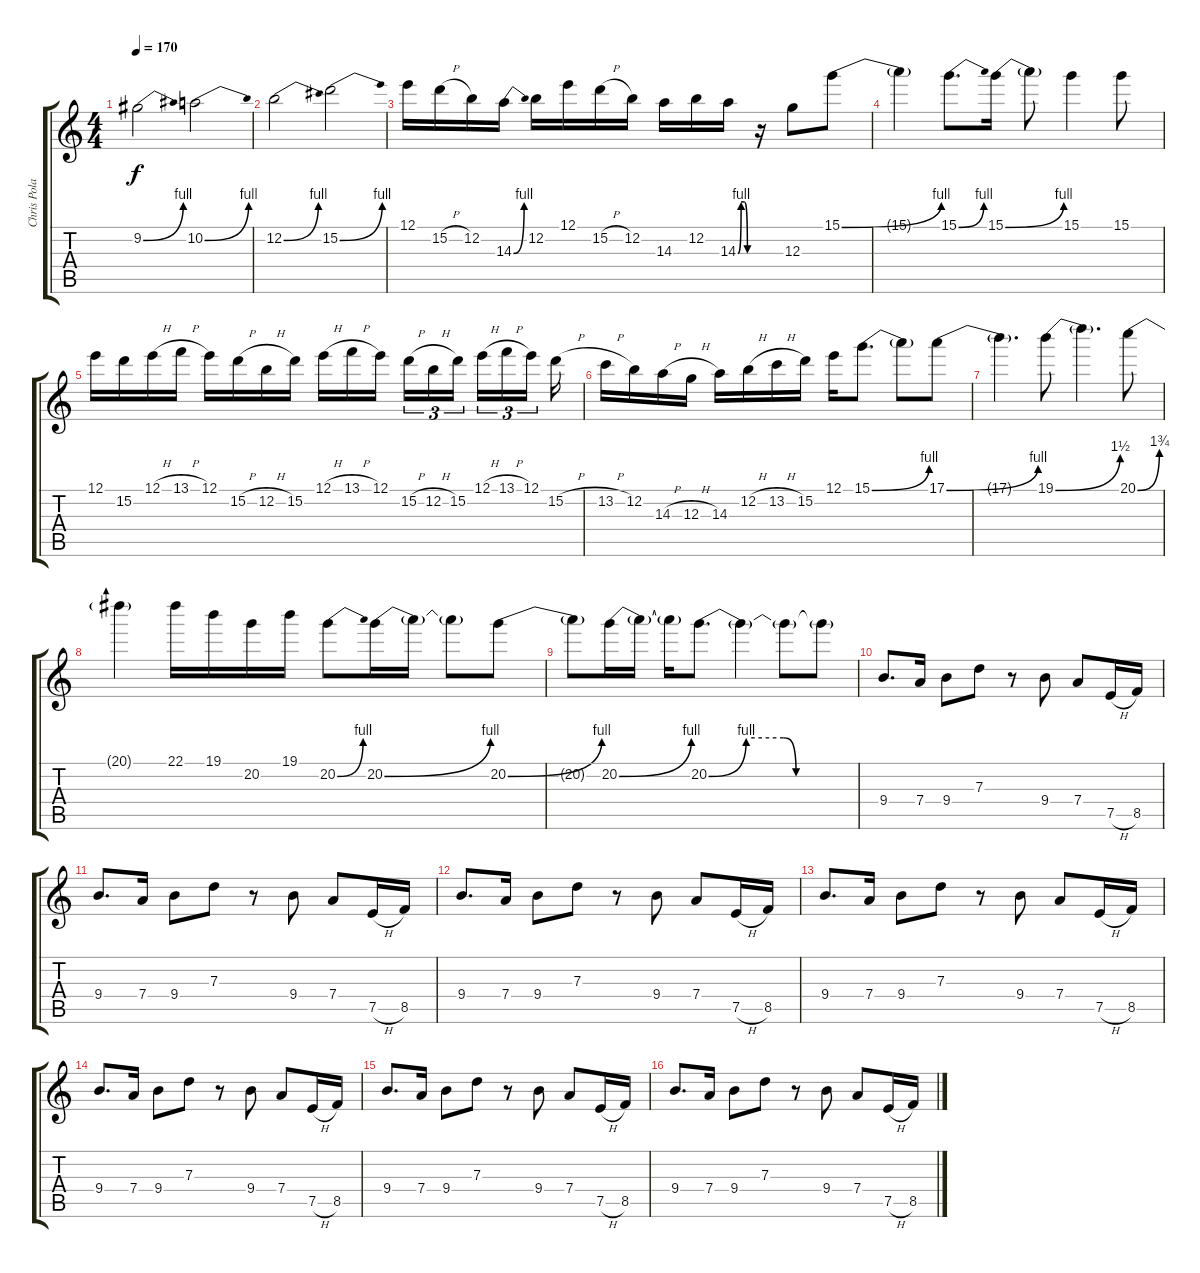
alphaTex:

\track ("Chris Poland" "Chris Pola") {instrument distortionguitar}
\staff {score tabs}
\tuning (E4 B3 G3 D3 A2 E2) {hide}
\ts (4 4)
\tempo 170
\clef g2
\ks c
9.2{be (bend 0 0 60 4)}.2{dy f volume 12} 10.2{be (bend 0 0 60 4)}.2 |
12.2{be (bend 0 0 60 4)}.2 15.2{be (bend 0 0 60 4)}.2 |
12.1.16 15.2{h}.16 12.2.16 14.3{be (bend 0 0 60 4)}.16 12.2.16 12.1.16 15.2{h}.16 12.2.16 14.3.16 12.2.16 14.3{be (custom 0 0 15 4 30 4 45 0 60 0)}.16 r.16 12.3.8 15.1{be (bend 0 0 60 4)}.8 |
15.1{t}.4 15.1{be (bend 0 0 60 4)}.8{d} 15.1{be (bend 0 0 60 4)}.16 15.1{t}.8 15.1.4 15.1.8 |
12.1.16 15.2.16 12.1{h}.16 13.1{h}.16 12.1.16 15.2{h}.16 12.2{h}.16 15.2.16 12.1{h}.16 13.1{h}.16 12.1.16{beam splitsecondary} 15.2{h}.16{tu (3 2)} 12.2{h}.16{tu (3 2)} 15.2.16{tu (3 2) beam splitsecondary} 12.1{h}.16{tu (3 2)} 13.1{h}.16{tu (3 2)} 12.1.16{tu (3 2) beam splitsecondary} 15.2{h}.16 |
13.2{h}.16 12.2.16 14.3{h}.16 12.3{h}.16 14.3.16 12.2{h}.16 13.2{h}.16 15.2.16 12.1.16 15.1{be (bend 0 0 60 4)}.8{d} 15.1{t}.8 17.1{be (bend 0 0 60 4)}.8 |
17.1{t}.4{d} 19.1{be (bend 0 0 60 6)}.8 19.1{t}.4{d} 20.1{be (bend 0 0 60 7)}.8 |
20.1{t}.4 22.1.16 19.1.16 20.2.16 19.1.16 20.2{be (bend 0 0 60 4)}.8 20.2{be (bend 0 0 60 4)}.16 20.2{t}.16 20.2{t}.8 20.2{be (bend 0 0 60 4)}.8 |
20.2{t}.8 20.2{be (bend 0 0 60 4)}.16 20.2{t}.16 20.2{t}.16 20.2{be (custom 0 0 15 4 30 4 35 0 45 0 55 0 60 0)}.8{d} 20.2{t}.4 20.2{t}.8 20.2{t}.8 |
9.4.8{d volume 10} 7.4.16 9.4.8 7.3.8 r.8 9.4.8 7.4.8 7.5{h}.16 8.5.16 |
9.4.8{d} 7.4.16 9.4.8 7.3.8 r.8 9.4.8 7.4.8 7.5{h}.16 8.5.16 |
9.4.8{d} 7.4.16 9.4.8 7.3.8 r.8 9.4.8 7.4.8 7.5{h}.16 8.5.16 |
9.4.8{d} 7.4.16 9.4.8 7.3.8 r.8 9.4.8 7.4.8 7.5{h}.16 8.5.16 |
9.4.8{d} 7.4.16 9.4.8 7.3.8 r.8 9.4.8 7.4.8 7.5{h}.16 8.5.16 |
9.4.8{d} 7.4.16 9.4.8 7.3.8 r.8 9.4.8 7.4.8 7.5{h}.16 8.5.16 |
9.4.8{d} 7.4.16 9.4.8 7.3.8 r.8 9.4.8 7.4.8 7.5{h}.16 8.5.16
